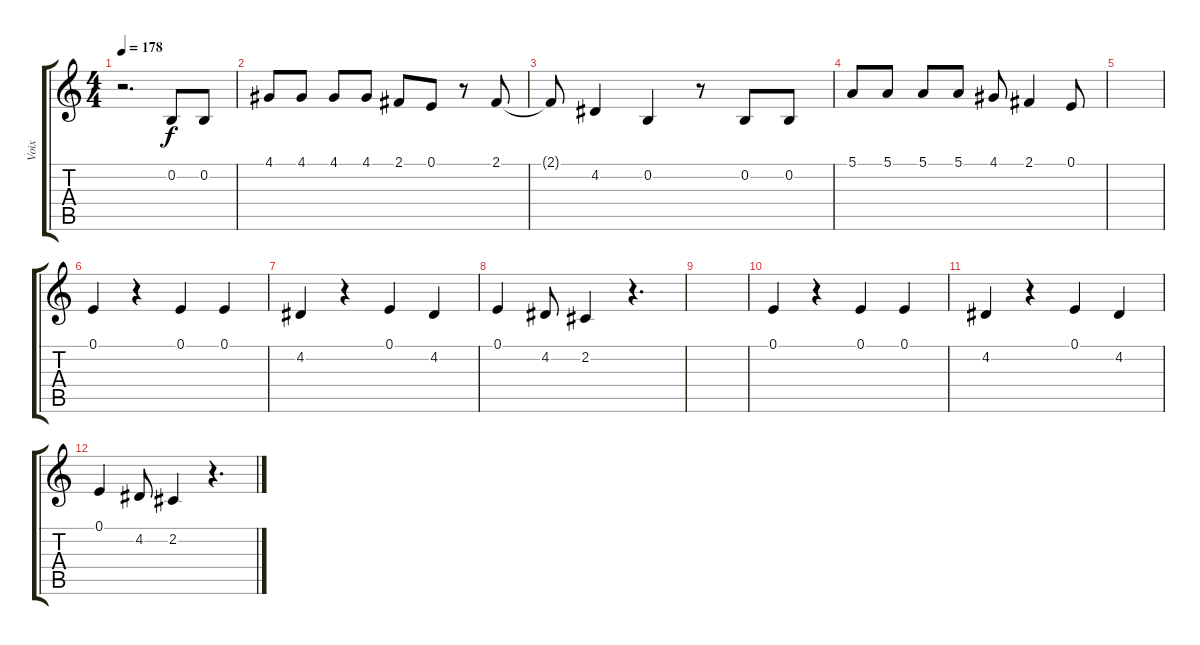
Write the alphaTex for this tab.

\track ("Voix" "Voix") {instrument englishhorn}
\staff {score tabs}
\tuning (E4 B3 G3 D3 A2 E2) {hide}
\ts (4 4)
\tempo 178
\clef g2
\ks c
r.2{d dy f} 0.2.8 0.2.8 |
4.1.8 4.1.8 4.1.8 4.1.8 2.1.8 0.1.8 r.8 2.1.8 |
2.1{t}.8 4.2.4 0.2.4 r.8 0.2.8 0.2.8 |
5.1.8 5.1.8 5.1.8 5.1.8 4.1.8 2.1.4 0.1.8 |
|
0.1.4 r.4 0.1.4 0.1.4 |
4.2.4 r.4 0.1.4 4.2.4 |
0.1.4 4.2.8 2.2.4 r.4{d} |
|
0.1.4 r.4 0.1.4 0.1.4 |
4.2.4 r.4 0.1.4 4.2.4 |
0.1.4 4.2.8 2.2.4 r.4{d}
